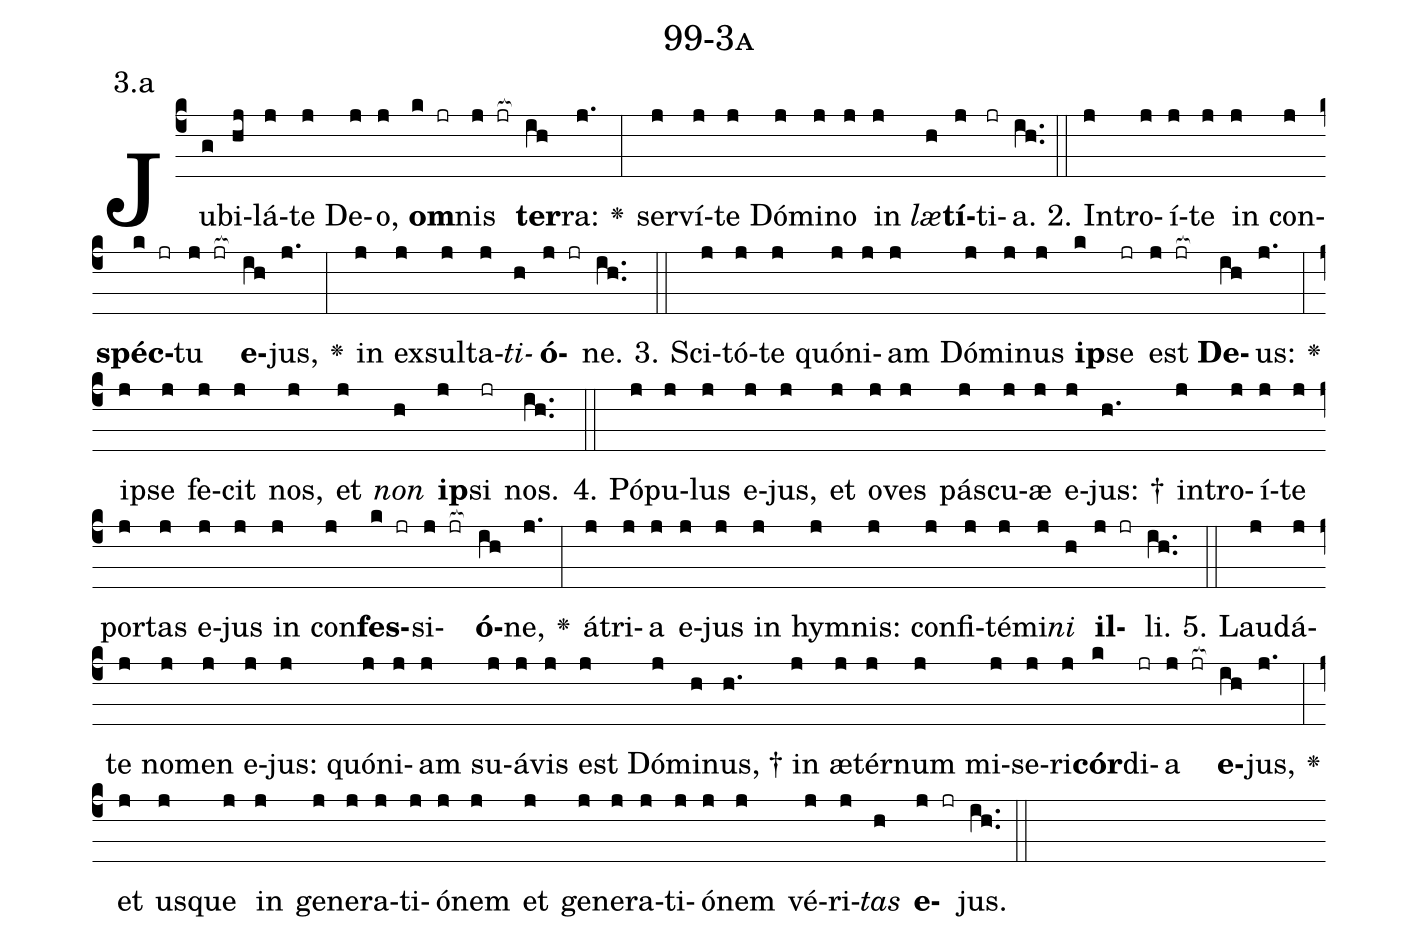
name: 99-3a;
annotation: 3.a;
%%
(c4)Ju(g)bi(hj)lá(j)te(j) De(j)o,(j) <b>om</b>(k jr)nis(j jr[ocb:1{]) <b>ter</b>(ih[ocb:0}])ra:(j.) <v>\greheightstar</v>(:) ser(j)ví(j)te(j) Dó(j)mi(j)no(j) in(j) <i>læ</i>(h)<b>tí</b>(j)ti(jr)a.(ih..) (::)
2. In(j)tro(j)í(j)te(j) in(j) con(j)<b>spéc</b>(k jr)tu(j jr[ocb:1{]) <b>e</b>(ih[ocb:0}])jus,(j.) <v>\greheightstar</v>(:) in(j) ex(j)sul(j)ta(j)<i>ti</i>(h)<b>ó</b>(j jr)ne.(ih..) (::)
3. Sci(j)tó(j)te(j) quón(j)i(j)am(j) Dó(j)mi(j)nus(j) <b>ip</b>(k)se(jr) est(j jr[ocb:1{]) <b>De</b>(ih[ocb:0}])us:(j.) <v>\greheightstar</v>(:) ip(j)se(j) fe(j)cit(j) nos,(j) et(j) <i>non</i>(h) <b>ip</b>(j)si(jr) nos.(ih..) (::)
4. Pó(j)pu(j)lus(j) e(j)jus,(j) et(j) o(j)ves(j) pás(j)cu(j)æ(j) e(j)jus: †(h.) in(j)tro(j)í(j)te(j) por(j)tas(j) e(j)jus(j) in(j) con(j)<b>fes</b>(k jr)si(j jr[ocb:1{])<b>ó</b>(ih[ocb:0}])ne,(j.) <v>\greheightstar</v>(:) á(j)tri(j)a(j) e(j)jus(j) in(j) hym(j)nis:(j) con(j)fi(j)té(j)mi(j)<i>ni</i>(h) <b>il</b>(j jr)li.(ih..) (::)
5. Lau(j)dá(j)te(j) no(j)men(j) e(j)jus:(j) quón(j)i(j)am(j) su(j)á(j)vis(j) est(j) Dó(j)mi(h)nus, †(h.) in(j) æ(j)tér(j)num(j) mi(j)se(j)ri(j)<b>cór</b>(k)di(jr)a(j jr[ocb:1{]) <b>e</b>(ih[ocb:0}])jus,(j.) <v>\greheightstar</v>(:) et(j) us(j)que(j) in(j) ge(j)ne(j)ra(j)ti(j)ó(j)nem(j) et(j) ge(j)ne(j)ra(j)ti(j)ó(j)nem(j) vé(j)ri(j)<i>tas</i>(h) <b>e</b>(j jr)jus.(ih..) (::)
